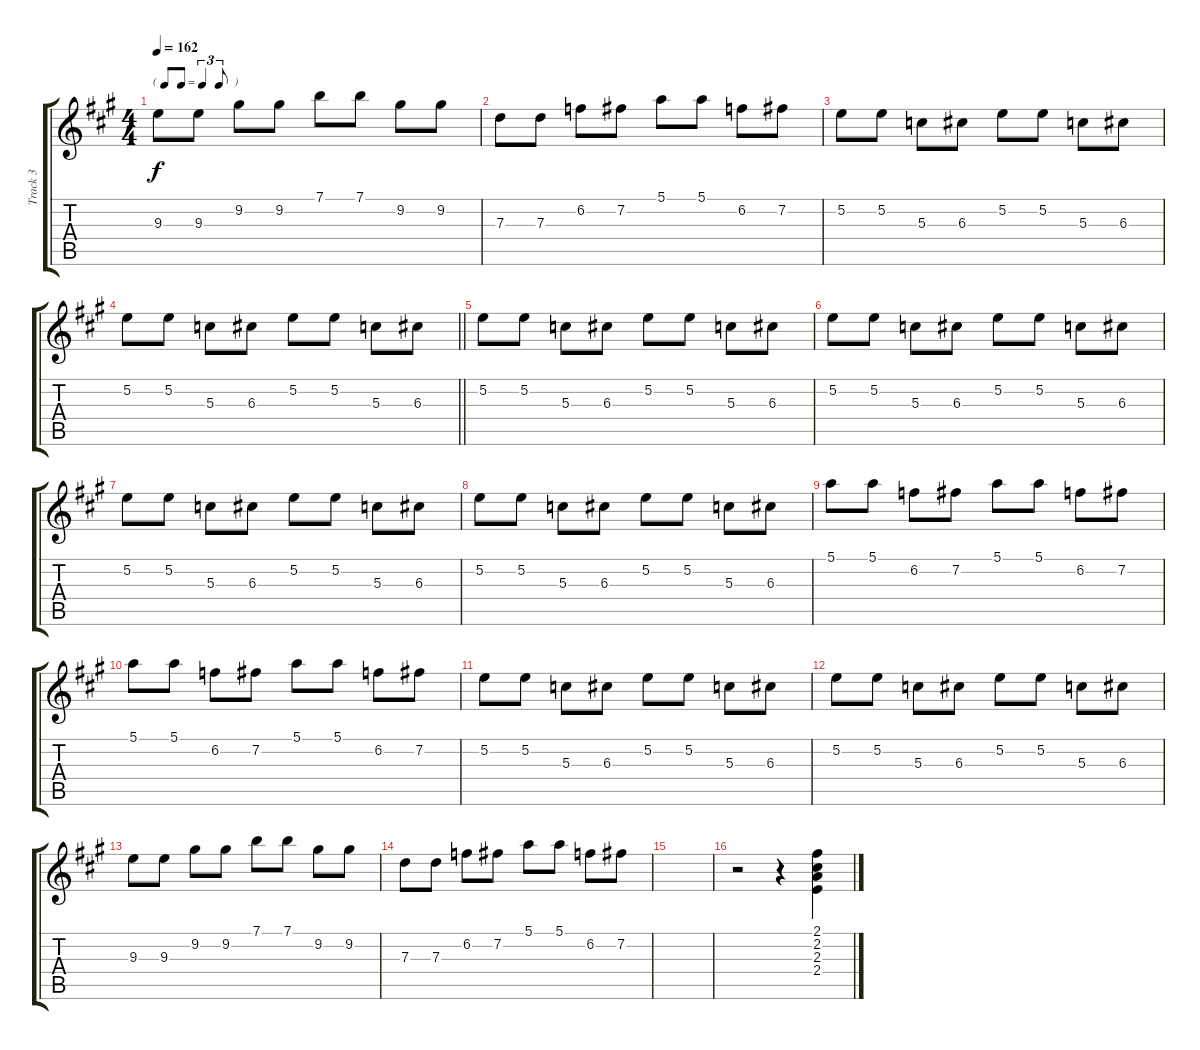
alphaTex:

\track ("Track 3" "Track 3") {instrument electricguitarclean}
\staff {score tabs}
\tuning (E4 B3 G3 D3 A2 E2) {hide}
\ts (4 4)
\tf triplet8th
\tempo 162
\clef g2
\ks a
9.3.8{dy f} 9.3.8 9.2.8 9.2.8 7.1.8 7.1.8 9.2.8 9.2.8 |
7.3.8 7.3.8 6.2.8 7.2.8 5.1.8 5.1.8 6.2.8 7.2.8 |
5.2.8 5.2.8 5.3.8 6.3.8 5.2.8 5.2.8 5.3.8 6.3.8 |
\barLineRight lightlight
5.2.8 5.2.8 5.3.8 6.3.8 5.2.8 5.2.8 5.3.8 6.3.8 |
5.2.8 5.2.8 5.3.8 6.3.8 5.2.8 5.2.8 5.3.8 6.3.8 |
5.2.8 5.2.8 5.3.8 6.3.8 5.2.8 5.2.8 5.3.8 6.3.8 |
5.2.8 5.2.8 5.3.8 6.3.8 5.2.8 5.2.8 5.3.8 6.3.8 |
5.2.8 5.2.8 5.3.8 6.3.8 5.2.8 5.2.8 5.3.8 6.3.8 |
5.1.8 5.1.8 6.2.8 7.2.8 5.1.8 5.1.8 6.2.8 7.2.8 |
5.1.8 5.1.8 6.2.8 7.2.8 5.1.8 5.1.8 6.2.8 7.2.8 |
5.2.8 5.2.8 5.3.8 6.3.8 5.2.8 5.2.8 5.3.8 6.3.8 |
5.2.8 5.2.8 5.3.8 6.3.8 5.2.8 5.2.8 5.3.8 6.3.8 |
9.3.8 9.3.8 9.2.8 9.2.8 7.1.8 7.1.8 9.2.8 9.2.8 |
7.3.8 7.3.8 6.2.8 7.2.8 5.1.8 5.1.8 6.2.8 7.2.8 |
|
r.2 r.4 (2.1 2.2 2.3 2.4).4
